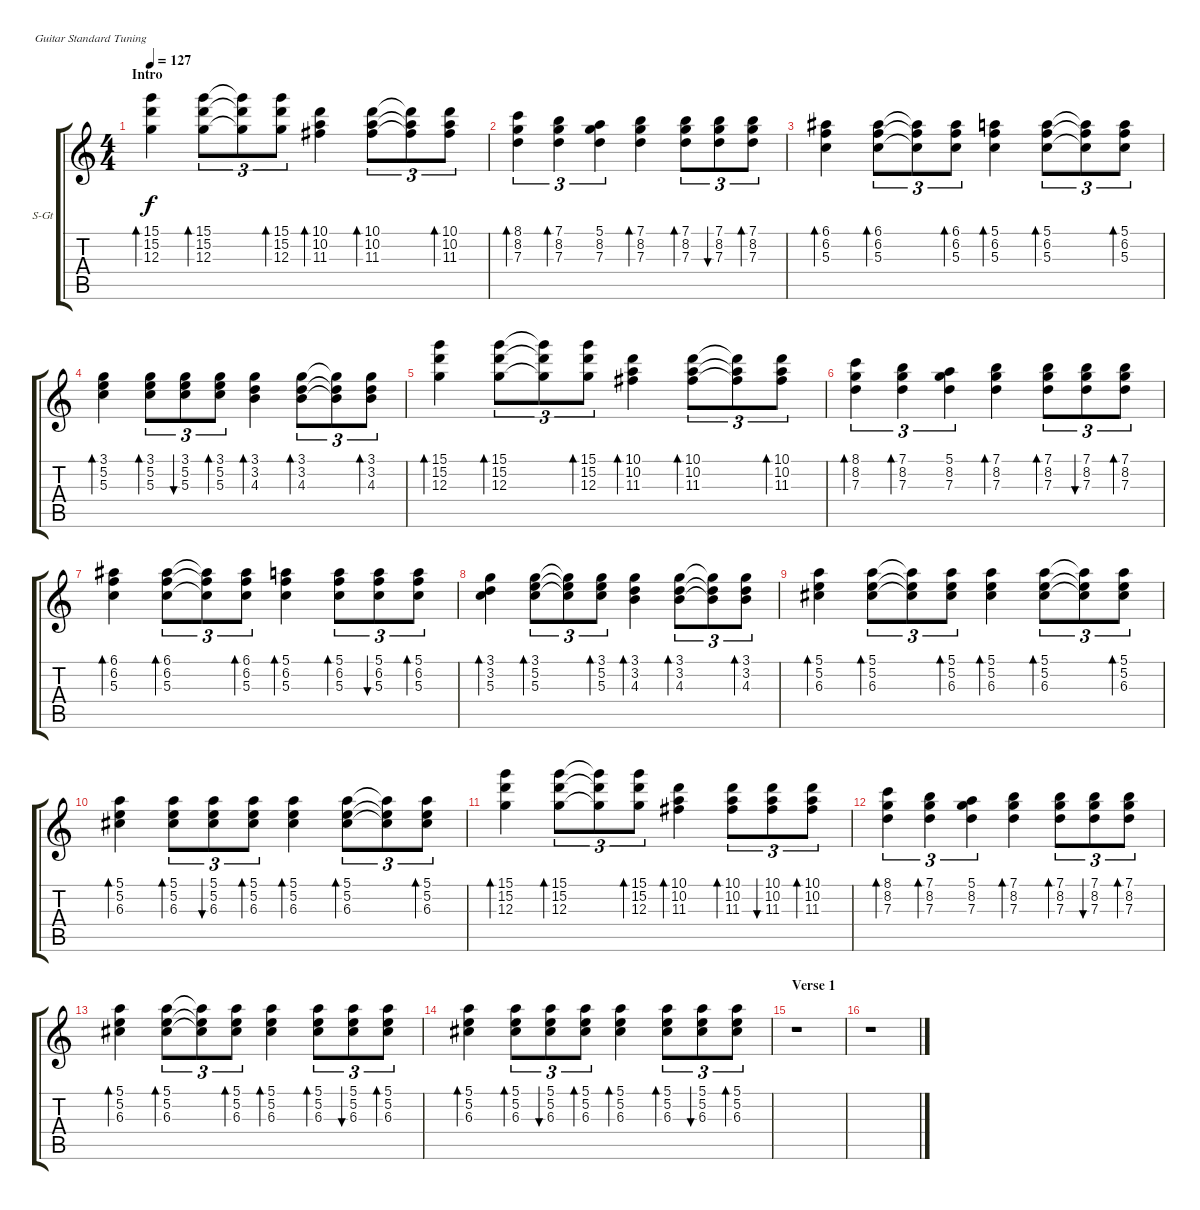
\bracketExtendMode groupsimilarinstruments
\firstSystemTrackNameOrientation horizontal
\otherSystemsTrackNameOrientation horizontal
\track ("Bittencourt - Acoustic/ Lead Guitar" "S-Gt") {instrument acousticguitarsteel}
\staff {score tabs}
\tuning (E4 B3 G3 D3 A2 E2)
\ts (4 4)
\section ("" "Intro")
\tempo 127
\clef g2
\ks c
(15.1 15.2 12.3).4{bd 60 dy f instrument acousticguitarsteel} (15.1 15.2 12.3).8{tu (3 2) bd 60} (15.1{t} 15.2{t} 12.3{t}).8{tu (3 2)} (15.1 15.2 12.3).8{tu (3 2) bd 60} (10.1 10.2 11.3).4{bd 60} (10.1 10.2 11.3).8{tu (3 2) bd 60} (10.1{t} 10.2{t} 11.3{t}).8{tu (3 2)} (10.1 10.2 11.3).8{tu (3 2) bd 60} |
(8.1 8.2 7.3).4{tu (3 2) bd 60} (7.1 8.2 7.3).4{tu (3 2) bd 60} (5.1 8.2 7.3).4{tu (3 2)} (7.1 8.2 7.3).4{bd 60} (7.1 8.2 7.3).8{tu (3 2) bd 60} (7.1 8.2 7.3).8{tu (3 2) bu 60} (7.1 8.2 7.3).8{tu (3 2) bd 60} |
(6.1 6.2 5.3).4{bd 60} (6.1 6.2 5.3).8{tu (3 2) bd 60} (6.1{t} 6.2{t} 5.3{t}).8{tu (3 2)} (6.1 6.2 5.3).8{tu (3 2) bd 60} (5.1 6.2 5.3).4{bd 60} (5.1 6.2 5.3).8{tu (3 2) bd 60} (5.1{t} 6.2{t} 5.3{t}).8{tu (3 2)} (5.1 6.2 5.3).8{tu (3 2) bd 60} |
(3.1 5.2 5.3).4{bd 60} (3.1 5.2 5.3).8{tu (3 2) bd 60} (3.1 5.2 5.3).8{tu (3 2) bu 60} (3.1 5.2 5.3).8{tu (3 2) bd 60} (3.1 3.2 4.3).4{bd 60} (3.1 3.2 4.3).8{tu (3 2) bd 60} (3.1{t} 3.2{t} 4.3{t}).8{tu (3 2)} (3.1 3.2 4.3).8{tu (3 2) bd 60} |
(15.1 15.2 12.3).4{bd 60} (15.1 15.2 12.3).8{tu (3 2) bd 60} (15.1{t} 15.2{t} 12.3{t}).8{tu (3 2)} (15.1 15.2 12.3).8{tu (3 2) bd 60} (10.1 10.2 11.3).4{bd 60} (10.1 10.2 11.3).8{tu (3 2) bd 60} (10.1{t} 10.2{t} 11.3{t}).8{tu (3 2)} (10.1 10.2 11.3).8{tu (3 2) bd 60} |
(8.1 8.2 7.3).4{tu (3 2) bd 60} (7.1 8.2 7.3).4{tu (3 2) bd 60} (5.1 8.2 7.3).4{tu (3 2)} (7.1 8.2 7.3).4{bd 60} (7.1 8.2 7.3).8{tu (3 2) bd 60} (7.1 8.2 7.3).8{tu (3 2) bu 60} (7.1 8.2 7.3).8{tu (3 2) bd 60} |
(6.1 6.2 5.3).4{bd 60} (6.1 6.2 5.3).8{tu (3 2) bd 60} (6.1{t} 6.2{t} 5.3{t}).8{tu (3 2)} (6.1 6.2 5.3).8{tu (3 2) bd 60} (5.1 6.2 5.3).4{bd 60} (5.1 6.2 5.3).8{tu (3 2) bd 60} (5.1 6.2 5.3).8{tu (3 2) bu 60} (5.1 6.2 5.3).8{tu (3 2) bd 60} |
(3.1 3.2 5.3).4{bd 60} (3.1 5.2 5.3).8{tu (3 2) bd 60} (3.1{t} 5.2{t} 5.3{t}).8{tu (3 2)} (3.1 5.2 5.3).8{tu (3 2) bd 60} (3.1 3.2 4.3).4{bd 60} (3.1 3.2 4.3).8{tu (3 2) bd 60} (3.1{t} 3.2{t} 4.3{t}).8{tu (3 2)} (3.1 3.2 4.3).8{tu (3 2) bd 60} |
(5.1 5.2 6.3).4{bd 60} (5.1 5.2 6.3).8{tu (3 2) bd 60} (5.1{t} 5.2{t} 6.3{t}).8{tu (3 2)} (5.1 5.2 6.3).8{tu (3 2) bd 60} (5.1 5.2 6.3).4{bd 60} (5.1 5.2 6.3).8{tu (3 2) bd 60} (5.1{t} 5.2{t} 6.3{t}).8{tu (3 2)} (5.1 5.2 6.3).8{tu (3 2) bd 60} |
(5.1 5.2 6.3).4{bd 60} (5.1 5.2 6.3).8{tu (3 2) bd 60} (5.1 5.2 6.3).8{tu (3 2) bu 60} (5.1 5.2 6.3).8{tu (3 2) bd 60} (5.1 5.2 6.3).4{bd 60} (5.1 5.2 6.3).8{tu (3 2) bd 60} (5.1{t} 5.2{t} 6.3{t}).8{tu (3 2)} (5.1 5.2 6.3).8{tu (3 2) bd 60} |
(15.1 15.2 12.3).4{bd 60} (15.1 15.2 12.3).8{tu (3 2) bd 60} (15.1{t} 15.2{t} 12.3{t}).8{tu (3 2)} (15.1 15.2 12.3).8{tu (3 2) bd 60} (10.1 10.2 11.3).4{bd 60} (10.1 10.2 11.3).8{tu (3 2) bd 60} (10.1 10.2 11.3).8{tu (3 2) bu 60} (10.1 10.2 11.3).8{tu (3 2) bd 60} |
(8.1 8.2 7.3).4{tu (3 2) bd 60} (7.1 8.2 7.3).4{tu (3 2) bd 60} (5.1 8.2 7.3).4{tu (3 2)} (7.1 8.2 7.3).4{bd 60} (7.1 8.2 7.3).8{tu (3 2) bd 60} (7.1 8.2 7.3).8{tu (3 2) bu 60} (7.1 8.2 7.3).8{tu (3 2) bd 60} |
(5.1 5.2 6.3).4{bd 60} (5.1 5.2 6.3).8{tu (3 2) bd 60} (5.1{t} 5.2{t} 6.3{t}).8{tu (3 2)} (5.1 5.2 6.3).8{tu (3 2) bd 60} (5.1 5.2 6.3).4{bd 60} (5.1 5.2 6.3).8{tu (3 2) bd 60} (5.1 5.2 6.3).8{tu (3 2) bu 60} (5.1 5.2 6.3).8{tu (3 2) bd 60} |
(5.1 5.2 6.3).4{bd 60} (5.1 5.2 6.3).8{tu (3 2) bd 60} (5.1 5.2 6.3).8{tu (3 2) bu 60} (5.1 5.2 6.3).8{tu (3 2) bd 60} (5.1 5.2 6.3).4{bd 60} (5.1 5.2 6.3).8{tu (3 2) bd 60} (5.1 5.2 6.3).8{tu (3 2) bu 60} (5.1 5.2 6.3).8{tu (3 2) bd 60} |
\section ("" "Verse 1")
r.1 |
r.1
